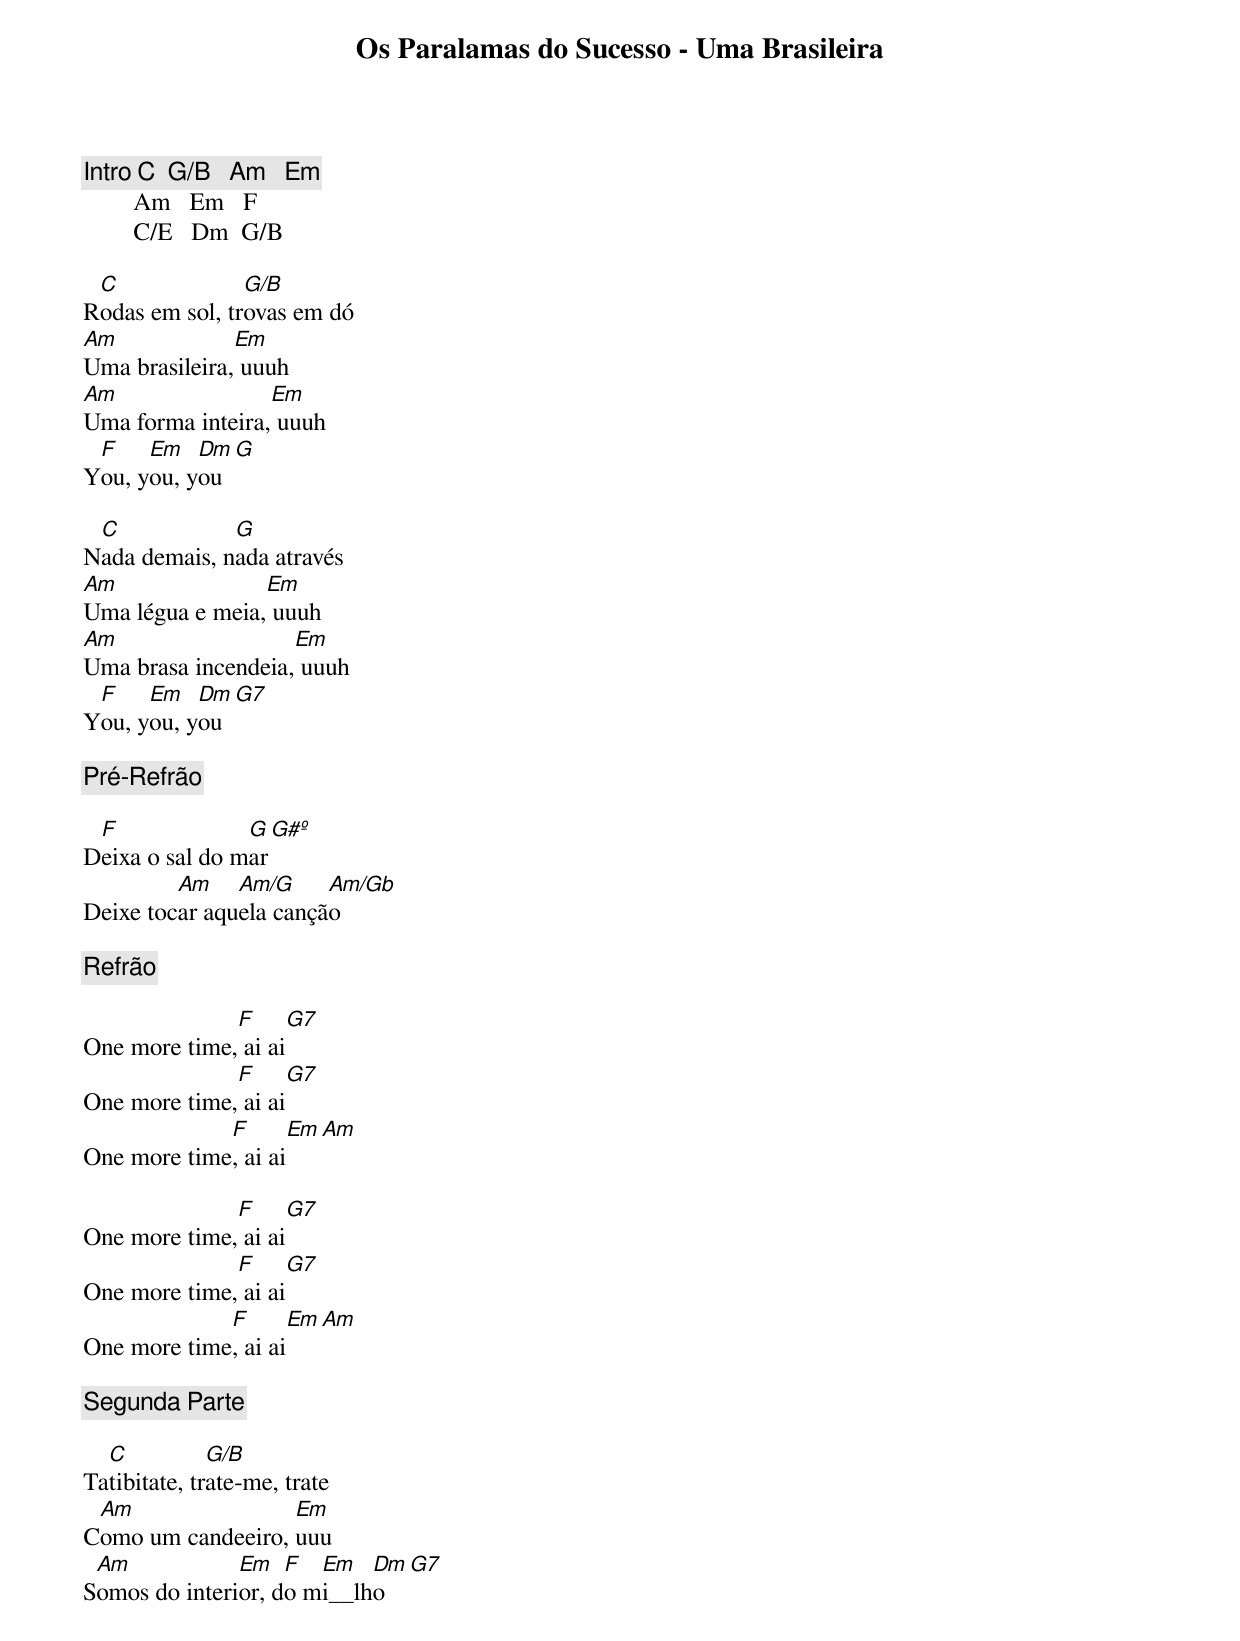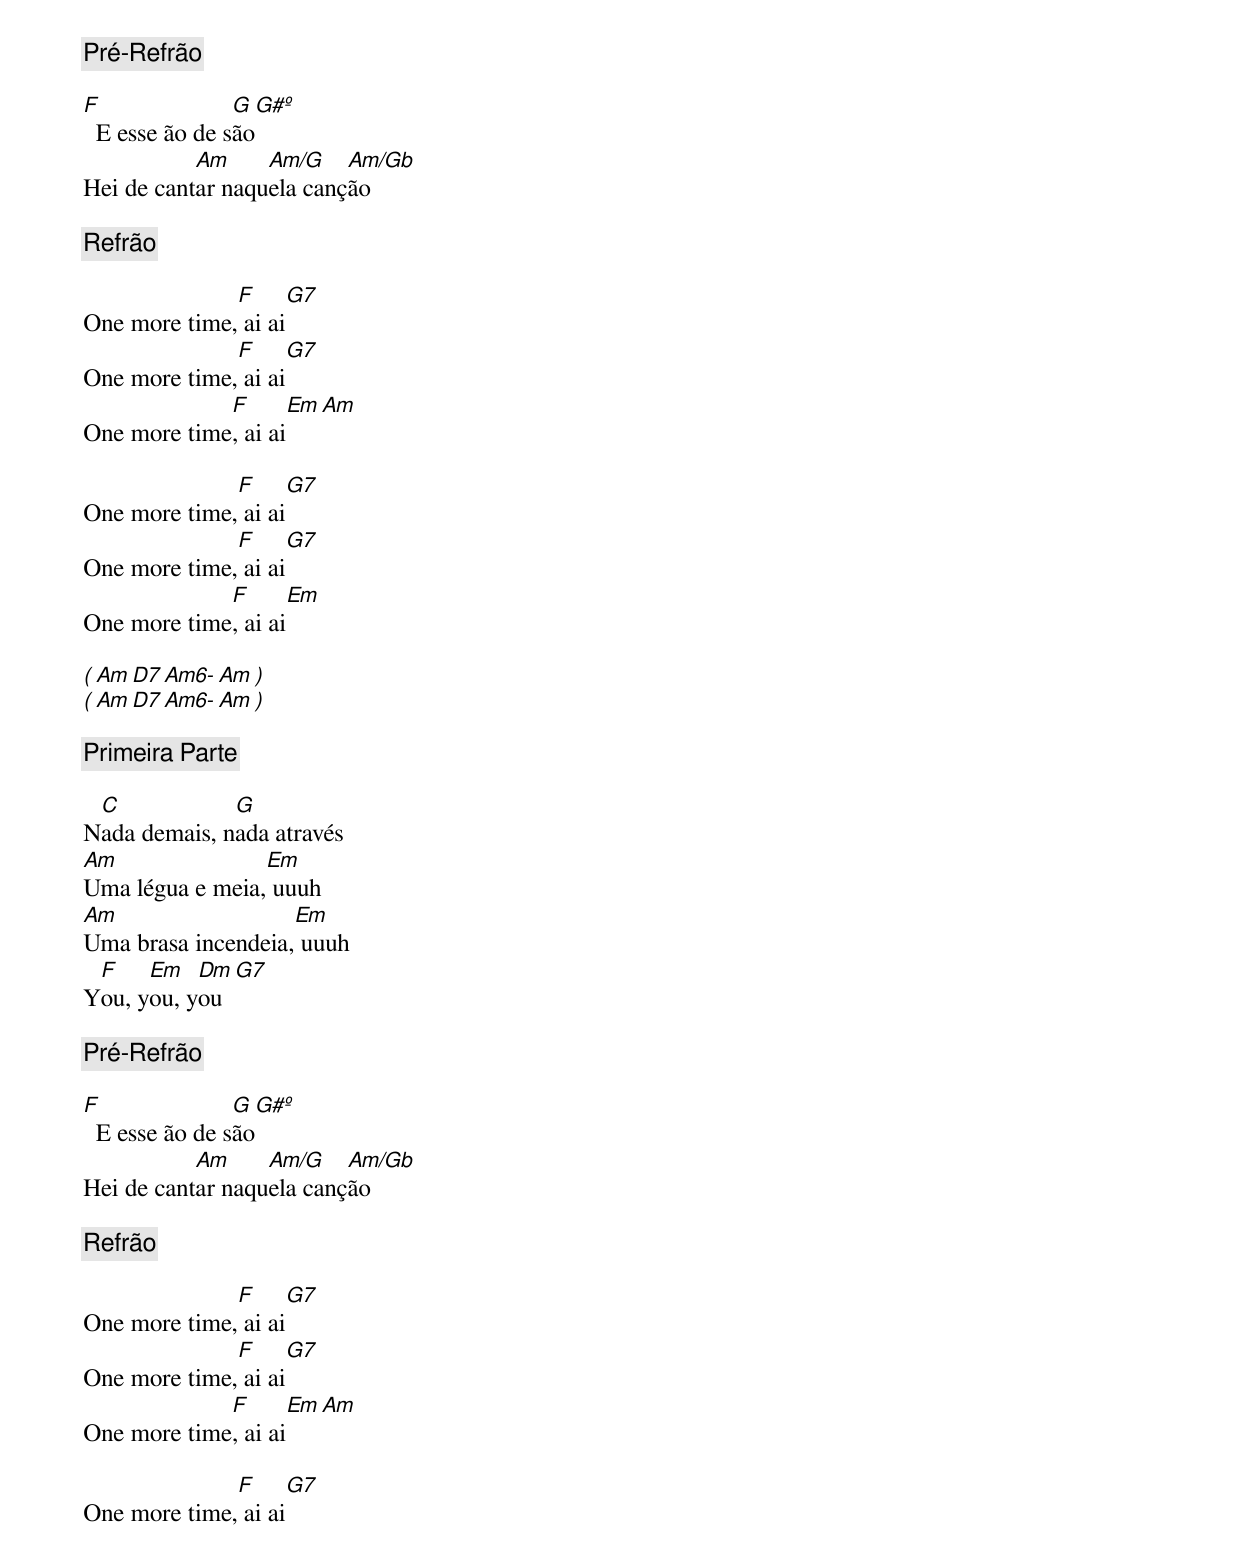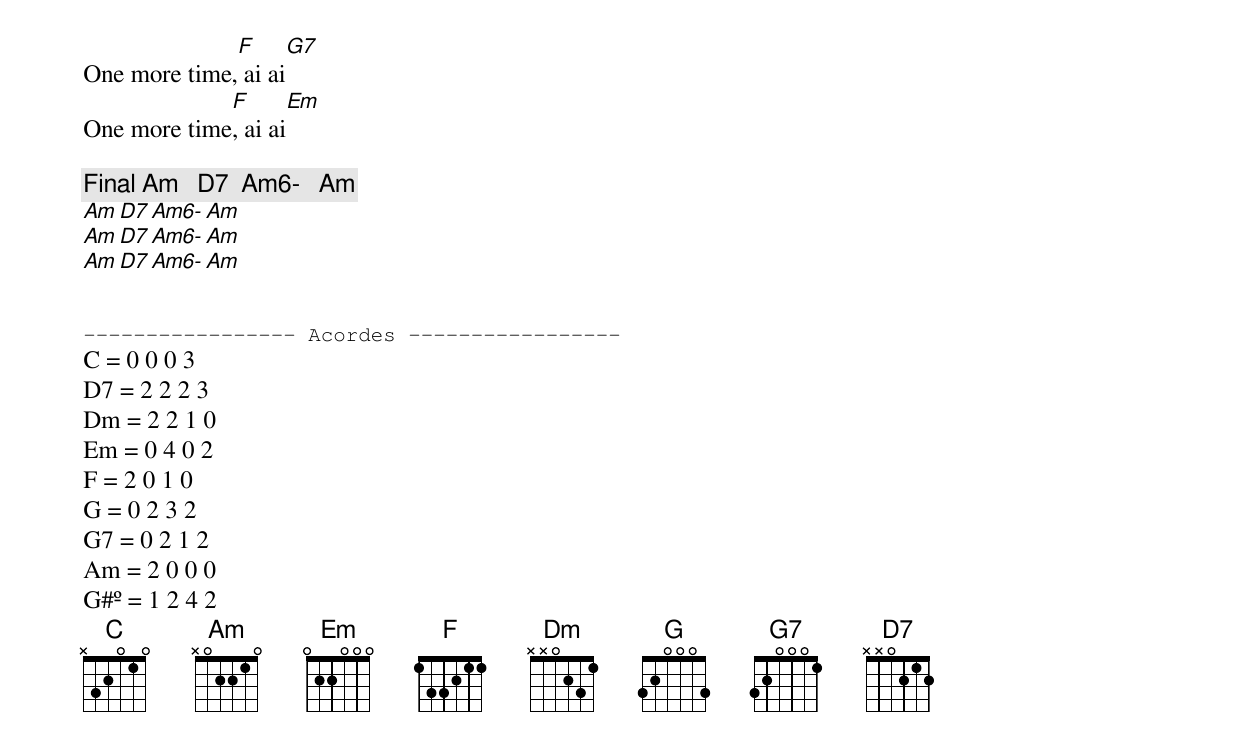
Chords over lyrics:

Os Paralamas do Sucesso - Uma Brasileira

[Intro] C  G/B   Am   Em
        Am   Em   F
        C/E   Dm  G/B

 C              G/B
Rodas em sol, trovas em dó
Am             Em
Uma brasileira, uuuh
Am                Em
Uma forma inteira, uuuh
 F    Em   Dm  G
You, you, you

 C            G
Nada demais, nada através
Am               Em
Uma légua e meia, uuuh
Am                  Em
Uma brasa incendeia, uuuh
 F    Em   Dm  G7
You, you, you

[Pré-Refrão]

 F              G   G#º
Deixa o sal do mar
         Am    Am/G     Am/Gb
Deixe tocar aquela canção

[Refrão]

              F     G7
One more time, ai ai
              F     G7
One more time, ai ai
             F      Em   Am
One more time, ai ai

              F     G7
One more time, ai ai
              F     G7
One more time, ai ai
             F      Em   Am
One more time, ai ai

[Segunda Parte]

  C           G/B
Tatibitate, trate-me, trate
 Am                Em
Como um candeeiro, uuu
 Am            Em   F  Em   Dm  G7
Somos do interior, do mi__lho

[Pré-Refrão]

F               G   G#º
  E esse ão de são
           Am     Am/G    Am/Gb
Hei de cantar naquela canção

[Refrão]

              F     G7
One more time, ai ai
              F     G7
One more time, ai ai
             F      Em   Am
One more time, ai ai

              F     G7
One more time, ai ai
              F     G7
One more time, ai ai
             F      Em
One more time, ai ai

( Am   D7  Am6-   Am )
( Am   D7  Am6-   Am )

[Primeira Parte]

 C            G
Nada demais, nada através
Am               Em
Uma légua e meia, uuuh
Am                  Em
Uma brasa incendeia, uuuh
 F    Em   Dm  G7
You, you, you

[Pré-Refrão]

F               G   G#º
  E esse ão de são
           Am     Am/G    Am/Gb
Hei de cantar naquela canção

[Refrão]

              F     G7
One more time, ai ai
              F     G7
One more time, ai ai
             F      Em   Am
One more time, ai ai

              F     G7
One more time, ai ai
              F     G7
One more time, ai ai
             F      Em
One more time, ai ai

[Final] Am   D7  Am6-   Am
        Am   D7  Am6-   Am
        Am   D7  Am6-   Am
        Am   D7  Am6-   Am


----------------- Acordes -----------------
C = 0 0 0 3
D7 = 2 2 2 3
Dm = 2 2 1 0
Em = 0 4 0 2
F = 2 0 1 0
G = 0 2 3 2
G7 = 0 2 1 2
Am = 2 0 0 0
G#º = 1 2 4 2
